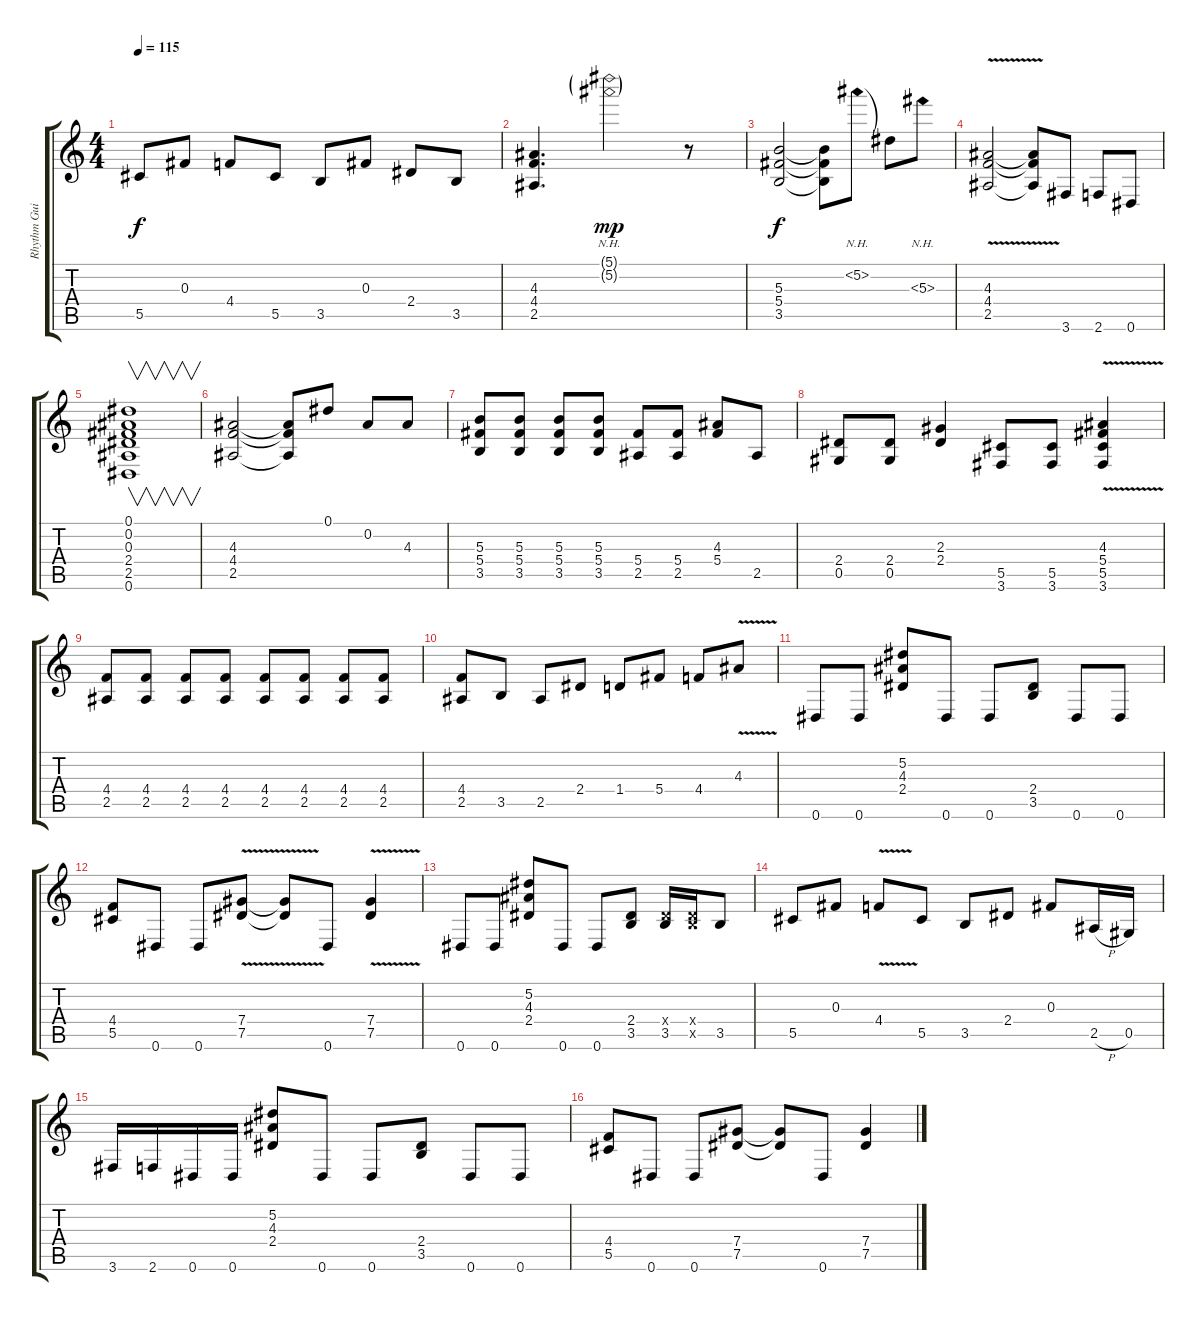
\track ("Rhythm Guitar" "Rhythm Gui") {instrument overdrivenguitar}
\staff {score tabs}
\tuning (Eb4 Bb3 Gb3 Db3 Ab2 Eb2) {hide}
\ts (4 4)
\tempo 115
\clef g2
\ks c
5.5.8{dy f} 0.3.8 4.4.8 5.5.8 3.5.8 0.3.8 2.4.8 3.5.8 |
(4.3 4.4 2.5).4{d} (5.1{nh g} 5.2{nh g}).2{dy mp} r.8 |
(5.3 5.4 3.5).2{dy f} (5.3{t} 5.4{t} 3.5{t}).8 5.2{nh}.8 5.2{t}.8 5.3{nh}.8 |
(4.3{v} 4.4{v} 2.5{v}).2 (4.3{t} 4.4{t} 2.5{t}).8 3.6.8 2.6.8 0.6.8 |
(0.1 0.2 0.3 2.4 2.5 0.6).1{v} |
(4.3 4.4 2.5).2 (4.3{t} 4.4{t} 2.5{t}).8 0.1.8 0.2.8 4.3.8 |
(5.3 5.4 3.5).8 (5.3 5.4 3.5).8 (5.3 5.4 3.5).8 (5.3 5.4 3.5).8 (5.4 2.5).8 (5.4 2.5).8 (4.3 5.4).8 2.5.8 |
(2.4 0.5).8 (2.4 0.5).8 (2.3 2.4).4 (5.5 3.6).8 (5.5 3.6).8 (4.3{v} 5.4{v} 5.5{v} 3.6{v}).4 |
(4.4 2.5).8 (4.4 2.5).8 (4.4 2.5).8 (4.4 2.5).8 (4.4 2.5).8 (4.4 2.5).8 (4.4 2.5).8 (4.4 2.5).8 |
(4.4 2.5).8 3.5.8 2.5.8 2.4.8 1.4.8 5.4.8 4.4.8 4.3{v}.8 |
0.6.8 0.6.8 (5.2 4.3 2.4).8 0.6.8 0.6.8 (2.4 3.5).8 0.6.8 0.6.8 |
(4.4 5.5).8 0.6.8 0.6.8 (7.4{v} 7.5{v}).8 (7.4{t} 7.5{t}).8 0.6.8 (7.4{v} 7.5{v}).4 |
0.6.8 0.6.8 (5.2 4.3 2.4).8 0.6.8 0.6.8 (2.4 3.5).8 (2.4{x} 3.5).16 (2.4{x} 3.5{x}).16 3.5.8 |
5.5.8 0.3.8 4.4{v}.8 5.5.8 3.5.8 2.4.8 0.3.8 2.5{h}.16 0.5.16 |
3.6.16 2.6.16 0.6.16 0.6.16 (5.2 4.3 2.4).8 0.6.8 0.6.8 (2.4 3.5).8 0.6.8 0.6.8 |
(4.4 5.5).8 0.6.8 0.6.8 (7.4 7.5).8 (7.4{t} 7.5{t}).8 0.6.8 (7.4 7.5).4
